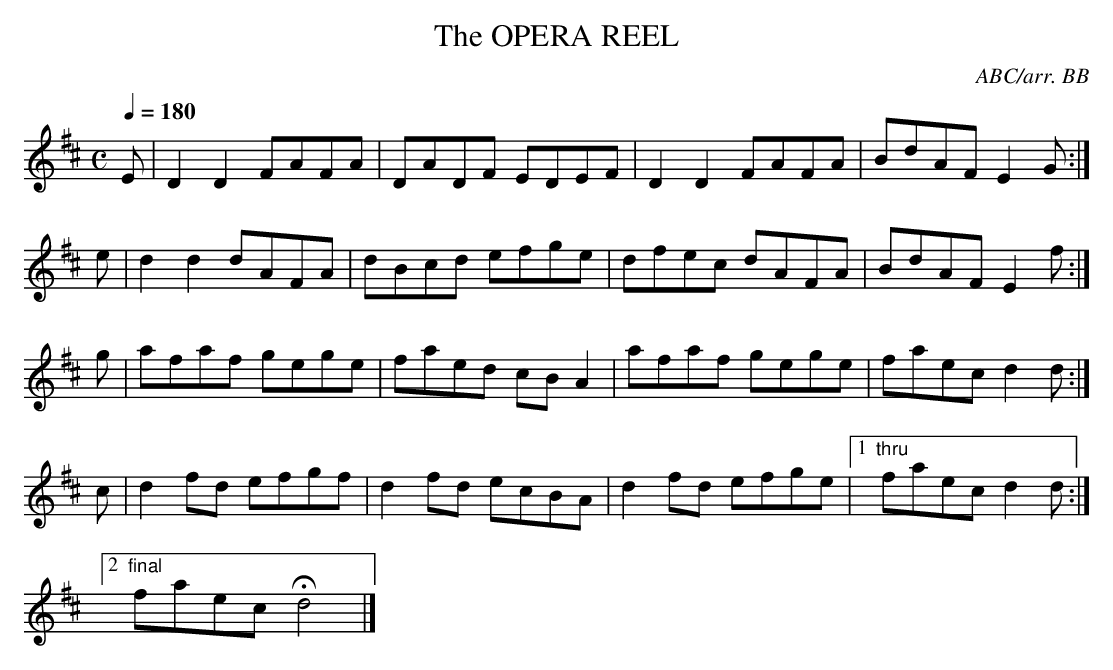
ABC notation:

X:1
T:OPERA REEL, The
C:ABC/arr. BB
Y:"reel"
Q:1/4=180
M:C
L:1/8
K:D
E|D2D2 FAFA|DADF EDEF|D2D2 FAFA|BdAF E2G :|
e|d2d2 dAFA|dBcd efge|dfec dAFA|BdAF E2f :|
g|afaf gege|faed cBA2|afaf gege|faec d2d :|
c|d2fd efgf|d2fd ecBA|d2fd efge|1 "thru"faec d2d :|
[2 "final"faec Hd4|]
